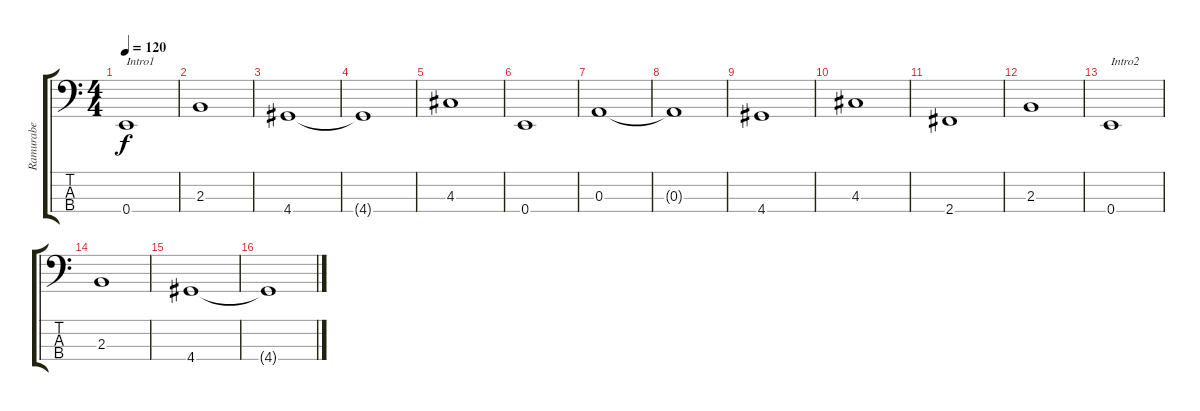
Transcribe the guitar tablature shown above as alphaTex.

\track ("Ramurabe" "Ramurabe") {instrument electricbassfinger}
\staff {score tabs}
\tuning (G2 D2 A1 E1) {hide}
\ts (4 4)
\tempo 120
\clef f4
\ks c
0.4.1{txt "Intro1" dy f instrument electricbassfinger} |
2.3.1 |
4.4.1 |
4.4{t}.1 |
4.3.1 |
0.4.1 |
0.3.1 |
0.3{t}.1 |
4.4.1 |
4.3.1 |
2.4.1 |
2.3.1 |
0.4.1{txt "Intro2"} |
2.3.1 |
4.4.1 |
4.4{t}.1
